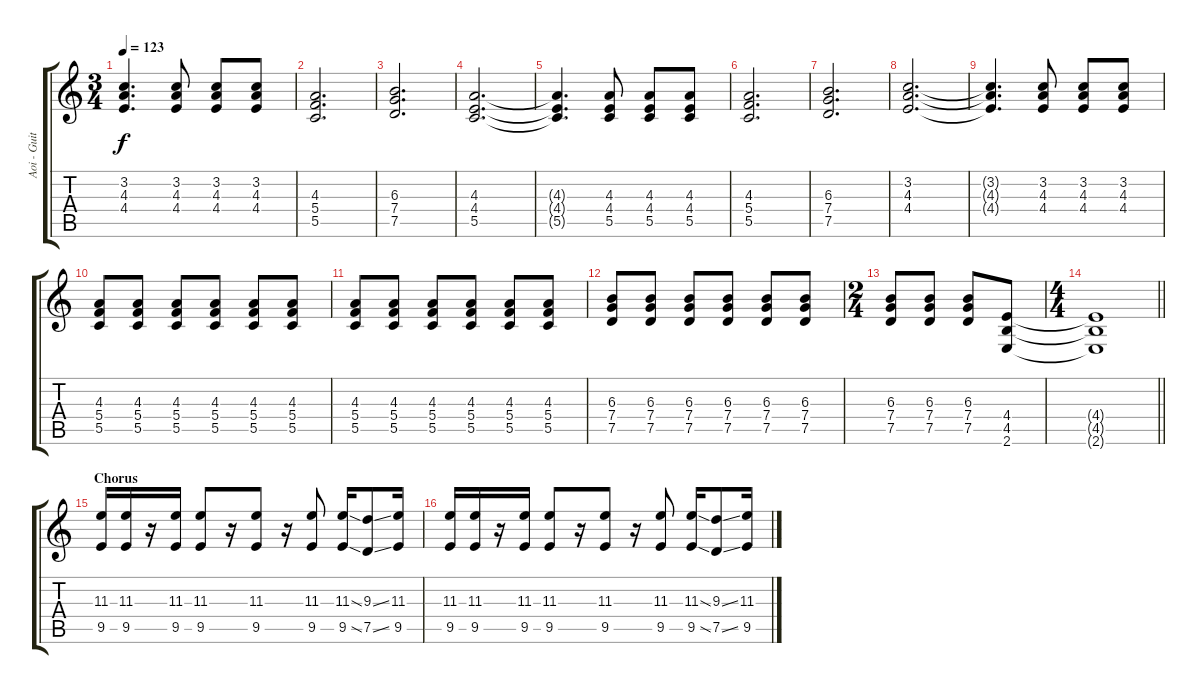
\track ("Aoi - Guitar 2" "Aoi - Guit") {instrument distortionguitar}
\staff {score tabs}
\tuning (D4 A3 F3 C3 G2 D2) {hide}
\ts (3 4)
\tempo 123
\clef g2
\ks c
(3.2{t} 4.3{t} 4.4{t}).4{d dy f} (3.2 4.3 4.4).8 (3.2 4.3 4.4).8 (3.2 4.3 4.4).8 |
(4.3 5.4 5.5).2{d} |
(6.3 7.4 7.5).2{d} |
(4.3 4.4 5.5).2{d} |
(4.3{t} 4.4{t} 5.5{t}).4{d} (4.3 4.4 5.5).8 (4.3 4.4 5.5).8 (4.3 4.4 5.5).8 |
(4.3 5.4 5.5).2{d} |
(6.3 7.4 7.5).2{d} |
(3.2 4.3 4.4).2{d} |
(3.2{t} 4.3{t} 4.4{t}).4{d} (3.2 4.3 4.4).8 (3.2 4.3 4.4).8 (3.2 4.3 4.4).8 |
(4.3 5.4 5.5).8 (4.3 5.4 5.5).8 (4.3 5.4 5.5).8 (4.3 5.4 5.5).8 (4.3 5.4 5.5).8 (4.3 5.4 5.5).8 |
(4.3 5.4 5.5).8 (4.3 5.4 5.5).8 (4.3 5.4 5.5).8 (4.3 5.4 5.5).8 (4.3 5.4 5.5).8 (4.3 5.4 5.5).8 |
(6.3 7.4 7.5).8 (6.3 7.4 7.5).8 (6.3 7.4 7.5).8 (6.3 7.4 7.5).8 (6.3 7.4 7.5).8 (6.3 7.4 7.5).8 |
\ts (2 4)
(6.3 7.4 7.5).8 (6.3 7.4 7.5).8 (6.3 7.4 7.5).8 (4.4 4.5 2.6).8 |
\ts (4 4)
\barLineRight lightlight
(4.4{t} 4.5{t} 2.6{t}).1 |
\section ("" "Chorus")
(11.3 9.5).16{volume 9 instrument distortionguitar} (11.3 9.5).16 r.16 (11.3 9.5).16 (11.3 9.5).8 r.16 (11.3 9.5).8 r.16 (11.3 9.5).8 (11.3{ss} 9.5{ss}).16 (9.3{ss} 7.5{ss}).8 (11.3 9.5).16 |
(11.3 9.5).16 (11.3 9.5).16 r.16 (11.3 9.5).16 (11.3 9.5).8 r.16 (11.3 9.5).8 r.16 (11.3 9.5).8 (11.3{ss} 9.5{ss}).16 (9.3{ss} 7.5{ss}).8 (11.3 9.5).16
